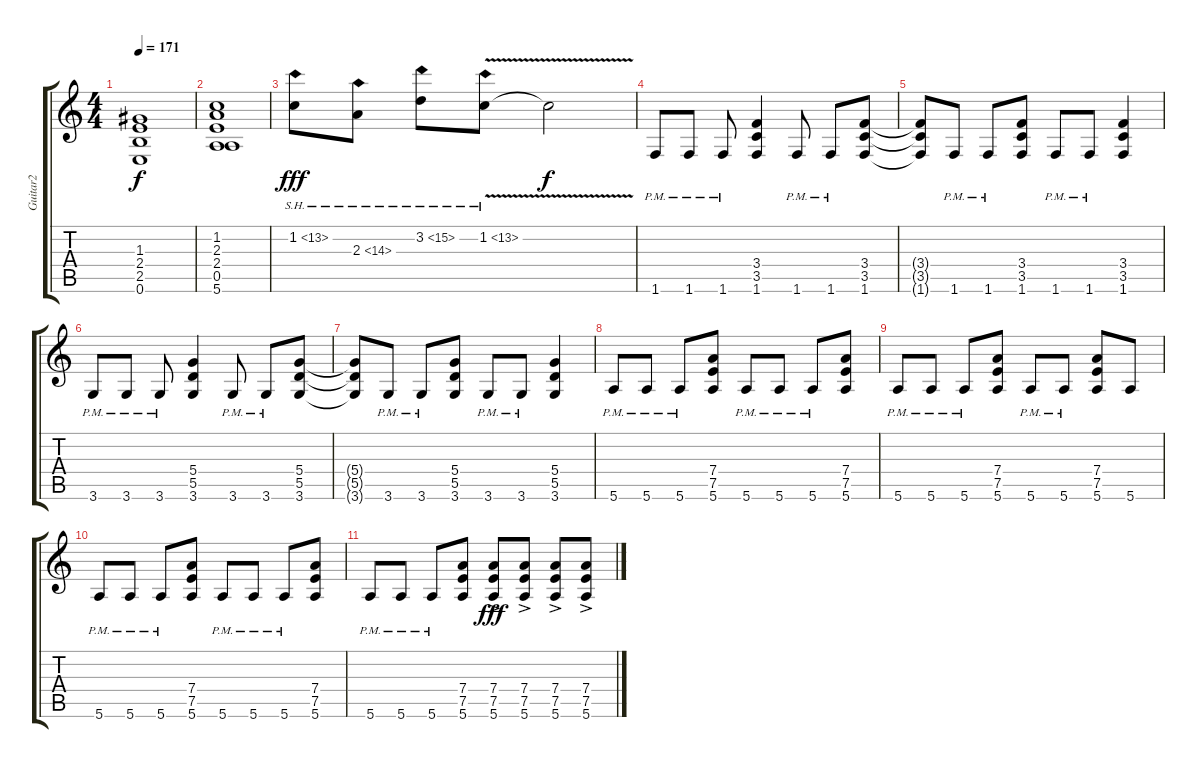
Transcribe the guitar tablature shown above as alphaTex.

\track ("Guitar2" "Guitar2") {instrument distortionguitar}
\staff {score tabs}
\tuning (E4 B3 G3 D3 A2 E2) {hide}
\ts (4 4)
\tempo 171
\clef g2
\ks c
(1.3 2.4{t} 2.5{t} 0.6{t}).1{dy f} |
(1.2 2.3 2.4 0.5 5.6).1 |
1.2{sh 12}.8{dy fff} 2.3{sh 12}.8 3.2{sh 12}.8 1.2{sh 12 v}.8 1.2{t}.2{dy f} |
1.6{pm}.8 1.6{pm}.8 1.6{pm}.8 (3.4 3.5 1.6).4 1.6{pm}.8 1.6{pm}.8 (3.4 3.5 1.6).8 |
(3.4{t} 3.5{t} 1.6{t}).8 1.6{pm}.8 1.6{pm}.8 (3.4 3.5 1.6).8 1.6{pm}.8 1.6{pm}.8 (3.4 3.5 1.6).4 |
3.6{pm}.8 3.6{pm}.8 3.6{pm}.8 (5.4 5.5 3.6).4 3.6{pm}.8 3.6{pm}.8 (5.4 5.5 3.6).8 |
(5.4{t} 5.5{t} 3.6{t}).8 3.6{pm}.8 3.6{pm}.8 (5.4 5.5 3.6).8 3.6{pm}.8 3.6{pm}.8 (5.4 5.5 3.6).4 |
5.6{pm}.8 5.6{pm}.8 5.6{pm}.8 (7.4 7.5 5.6).8 5.6{pm}.8 5.6{pm}.8 5.6{pm}.8 (7.4 7.5 5.6).8 |
5.6{pm}.8 5.6{pm}.8 5.6{pm}.8 (7.4 7.5 5.6).8 5.6{pm}.8 5.6{pm}.8 (7.4 7.5 5.6).8 5.6.8 |
5.6{pm}.8 5.6{pm}.8 5.6{pm}.8 (7.4 7.5 5.6).8 5.6{pm}.8 5.6{pm}.8 5.6{pm}.8 (7.4 7.5 5.6).8 |
5.6{pm}.8 5.6{pm}.8 5.6{pm}.8 (7.4 7.5 5.6).8 (7.4 7.5 5.6{ac}).8{dy fff} (7.4 7.5 5.6{ac}).8 (7.4 7.5 5.6{ac}).8 (7.4 7.5 5.6{ac}).8
